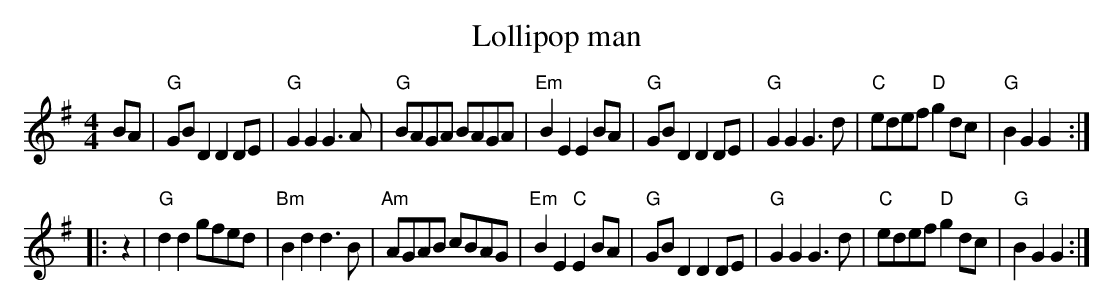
X:1
T:Lollipop man
M:4/4
L:1/8
K:G
BA | "G"GB D2 D2 DE | "G"G2 G2 G3 A |\
 "G"BAGA BAGA | "Em"B2 E2 E2 BA |\
 "G"GB D2 D2 DE | "G"G2 G2 G3 d |\
 "C"edef "D"g2 dc | "G"B2 G2 G2 :|
|: z2 | "G"d2 d2 gfed | "Bm"B2 d2 d3 B |\
 "Am"AGAB cBAG | "Em"B2 E2 "C"E2 BA |\
 "G"GB D2 D2 DE | "G"G2 G2 G3 d |\
 "C"edef "D"g2 dc | "G"B2 G2 G2 :|
